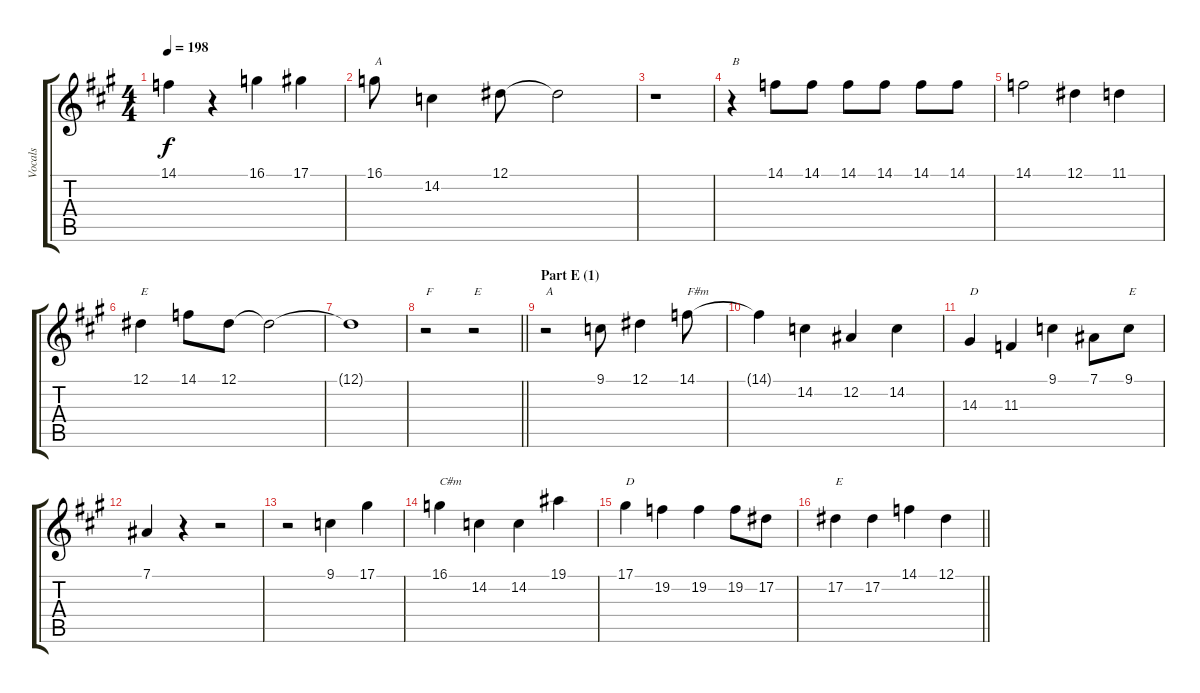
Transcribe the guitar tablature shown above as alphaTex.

\track ("Vocals" "Vocals") {instrument trumpet}
\staff {score tabs}
\tuning (Eb4 Bb3 Gb3 Db3 Ab2 Eb2) {hide}
\ts (4 4)
\tempo 198
\clef g2
\ks a
14.1.4{dy f} r.4 16.1.4 17.1.4 |
16.1.8{txt "A"} 14.2.4 12.1.8 12.1{t}.2 |
r.1 |
r.4{txt "B"} 14.1.8 14.1.8 14.1.8 14.1.8 14.1.8 14.1.8 |
14.1.2 12.1.4 11.1.4 |
12.1.4{txt "E"} 14.1.8 12.1.8 12.1{t}.2 |
12.1{t}.1 |
\barLineRight lightlight
r.2{txt "F"} r.2{txt "E"} |
\section ("" "Part E (1)")
r.2{txt "A"} 9.1.8 12.1.4 14.1.8{txt "F#m"} |
14.1{t}.4 14.2.4 12.2.4 14.2.4 |
14.3.4{txt "D"} 11.3.4 9.1.4 7.1.8 9.1.8{txt "E"} |
7.1.4 r.4 r.2 |
r.2 9.1.4 17.1.4 |
16.1.4{txt "C#m"} 14.2.4 14.2.4 19.1.4 |
17.1.4{txt "D"} 19.2.4 19.2.4 19.2.8 17.2.8 |
\barLineRight lightlight
17.2.4{txt "E"} 17.2.4 14.1.4 12.1.4
